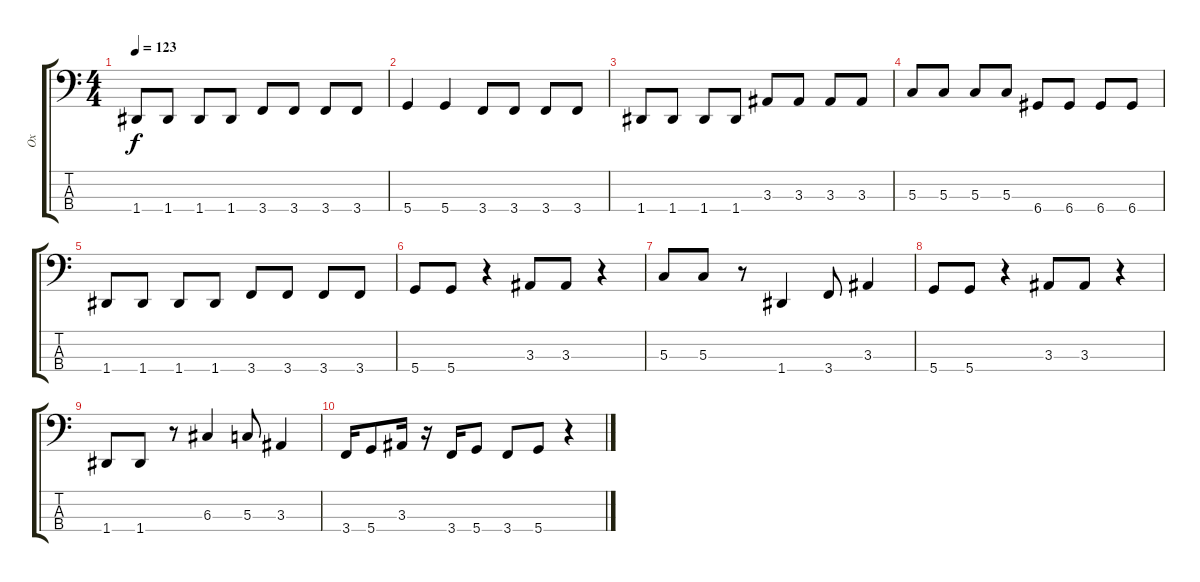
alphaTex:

\track ("Ox" "Ox") {instrument electricbasspick}
\staff {score tabs}
\tuning (F2 C2 G1 D1) {hide}
\ts (4 4)
\tempo 123
\clef f4
\ks c
1.4.8{dy f} 1.4.8 1.4.8 1.4.8 3.4.8 3.4.8 3.4.8 3.4.8 |
5.4.4 5.4.4 3.4.8 3.4.8 3.4.8 3.4.8 |
1.4.8 1.4.8 1.4.8 1.4.8 3.3.8 3.3.8 3.3.8 3.3.8 |
5.3.8 5.3.8 5.3.8 5.3.8 6.4.8 6.4.8 6.4.8 6.4.8 |
1.4.8 1.4.8 1.4.8 1.4.8 3.4.8 3.4.8 3.4.8 3.4.8 |
5.4.8 5.4.8 r.4 3.3.8 3.3.8 r.4 |
5.3.8 5.3.8 r.8 1.4.4 3.4.8 3.3.4 |
5.4.8 5.4.8 r.4 3.3.8 3.3.8 r.4 |
1.4.8 1.4.8 r.8 6.3.4 5.3.8 3.3.4 |
3.4.16 5.4.8 3.3.16 r.16 3.4.16 5.4.8 3.4.8 5.4.8 r.4
